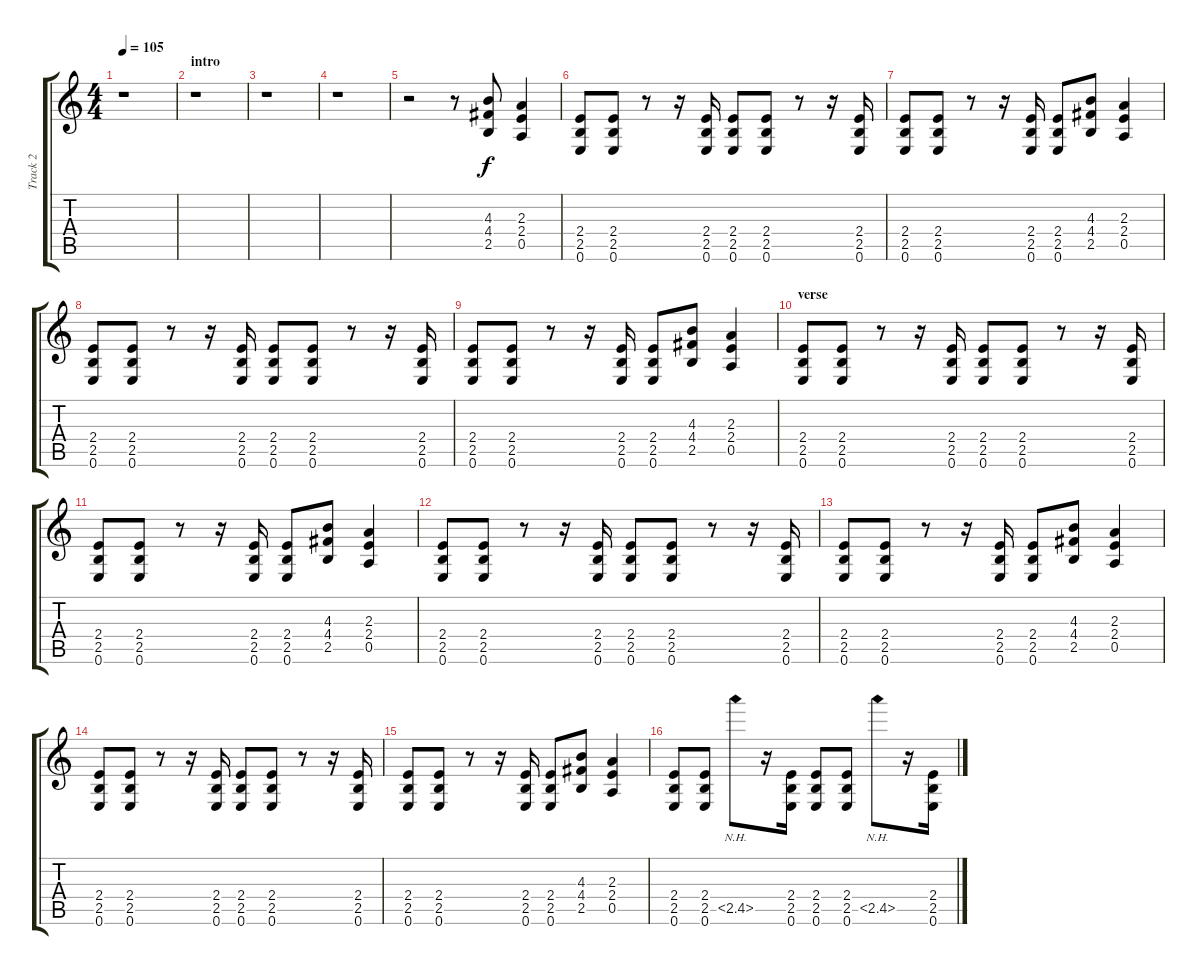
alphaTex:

\track ("Track 2" "Track 2") {instrument distortionguitar}
\staff {score tabs}
\tuning (E4 B3 G3 D3 A2 E2) {hide}
\ts (4 4)
\tempo 105
\clef g2
\ks c
r.1{dy f instrument distortionguitar} |
\section ("" "intro")
r.1 |
r.1 |
r.1 |
r.2 r.8 (4.3 4.4 2.5).8 (2.3 2.4 0.5).4 |
(2.4 2.5 0.6).8 (2.4 2.5 0.6).8 r.8 r.16 (2.4 2.5 0.6).16 (2.4 2.5 0.6).8 (2.4 2.5 0.6).8 r.8 r.16 (2.4 2.5 0.6).16 |
(2.4 2.5 0.6).8 (2.4 2.5 0.6).8 r.8 r.16 (2.4 2.5 0.6).16 (2.4 2.5 0.6).8 (4.3 4.4 2.5).8 (2.3 2.4 0.5).4 |
(2.4 2.5 0.6).8 (2.4 2.5 0.6).8 r.8 r.16 (2.4 2.5 0.6).16 (2.4 2.5 0.6).8 (2.4 2.5 0.6).8 r.8 r.16 (2.4 2.5 0.6).16 |
(2.4 2.5 0.6).8 (2.4 2.5 0.6).8 r.8 r.16 (2.4 2.5 0.6).16 (2.4 2.5 0.6).8 (4.3 4.4 2.5).8 (2.3 2.4 0.5).4 |
\section ("" "verse")
(2.4 2.5 0.6).8 (2.4 2.5 0.6).8 r.8 r.16 (2.4 2.5 0.6).16 (2.4 2.5 0.6).8 (2.4 2.5 0.6).8 r.8 r.16 (2.4 2.5 0.6).16 |
(2.4 2.5 0.6).8 (2.4 2.5 0.6).8 r.8 r.16 (2.4 2.5 0.6).16 (2.4 2.5 0.6).8 (4.3 4.4 2.5).8 (2.3 2.4 0.5).4 |
(2.4 2.5 0.6).8 (2.4 2.5 0.6).8 r.8 r.16 (2.4 2.5 0.6).16 (2.4 2.5 0.6).8 (2.4 2.5 0.6).8 r.8 r.16 (2.4 2.5 0.6).16 |
(2.4 2.5 0.6).8 (2.4 2.5 0.6).8 r.8 r.16 (2.4 2.5 0.6).16 (2.4 2.5 0.6).8 (4.3 4.4 2.5).8 (2.3 2.4 0.5).4 |
(2.4 2.5 0.6).8 (2.4 2.5 0.6).8 r.8 r.16 (2.4 2.5 0.6).16 (2.4 2.5 0.6).8 (2.4 2.5 0.6).8 r.8 r.16 (2.4 2.5 0.6).16 |
(2.4 2.5 0.6).8 (2.4 2.5 0.6).8 r.8 r.16 (2.4 2.5 0.6).16 (2.4 2.5 0.6).8 (4.3 4.4 2.5).8 (2.3 2.4 0.5).4 |
(2.4 2.5 0.6).8 (2.4 2.5 0.6).8 2.5{nh}.8 r.16 (2.4 2.5 0.6).16 (2.4 2.5 0.6).8 (2.4 2.5 0.6).8 2.5{nh}.8 r.16 (2.4 2.5 0.6).16
